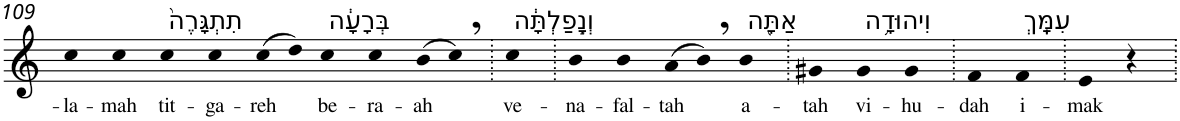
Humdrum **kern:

**kern	**text
*part1	*part1
*staff1	*staff1
*I"Piano	*
*I'Pno	*
!!LO:PB:g=z
*clefG2	*
*k[]	*
=109	=109
!	!LO:LY:b
4cc	-la-
!	!LO:LY:b
4cc	-mah
!LO:TX:a:t=תִתְגָּרֶה֙	!
!	!LO:LY:b
4cc	tit-
!	!LO:LY:b
4cc	-ga-
!	!LO:LY:b
(>8cc	-reh
8dd)	.
!LO:TX:a:t=בְּרָעָ֔ה	!
!	!LO:LY:b
4cc	be-
!	!LO:LY:b
4cc	-ra-
!	!LO:LY:b
(>8b	-ah
8cc,)	.
=110.	=110.
!LO:TX:a:t=וְנָ֣פַלְתָּ֔ה	!
!	!LO:LY:b
4cc	ve-
=111.	=111.
!	!LO:LY:b
4b	-na-
!	!LO:LY:b
4b	-fal-
!	!LO:LY:b
(>8a	-tah
8b,)	.
!LO:TX:a:t=אַתָּ֖ה	!
!	!LO:LY:b
4b	a-
=112.	=112.
!	!LO:LY:b
4g#X	-tah
!LO:TX:a:t=וִיהוּדָ֥ה	!
!	!LO:LY:b
4g#	vi-
!	!LO:LY:b
4g#	-hu-
=113.	=113.
!	!LO:LY:b
4f	-dah
!LO:TX:a:t=עִמָּֽךְ	!
!	!LO:LY:b
4f	i-
=114.	=114.
!	!LO:LY:b
4e	-mak
4r	.
=.	=.
*-	*-
